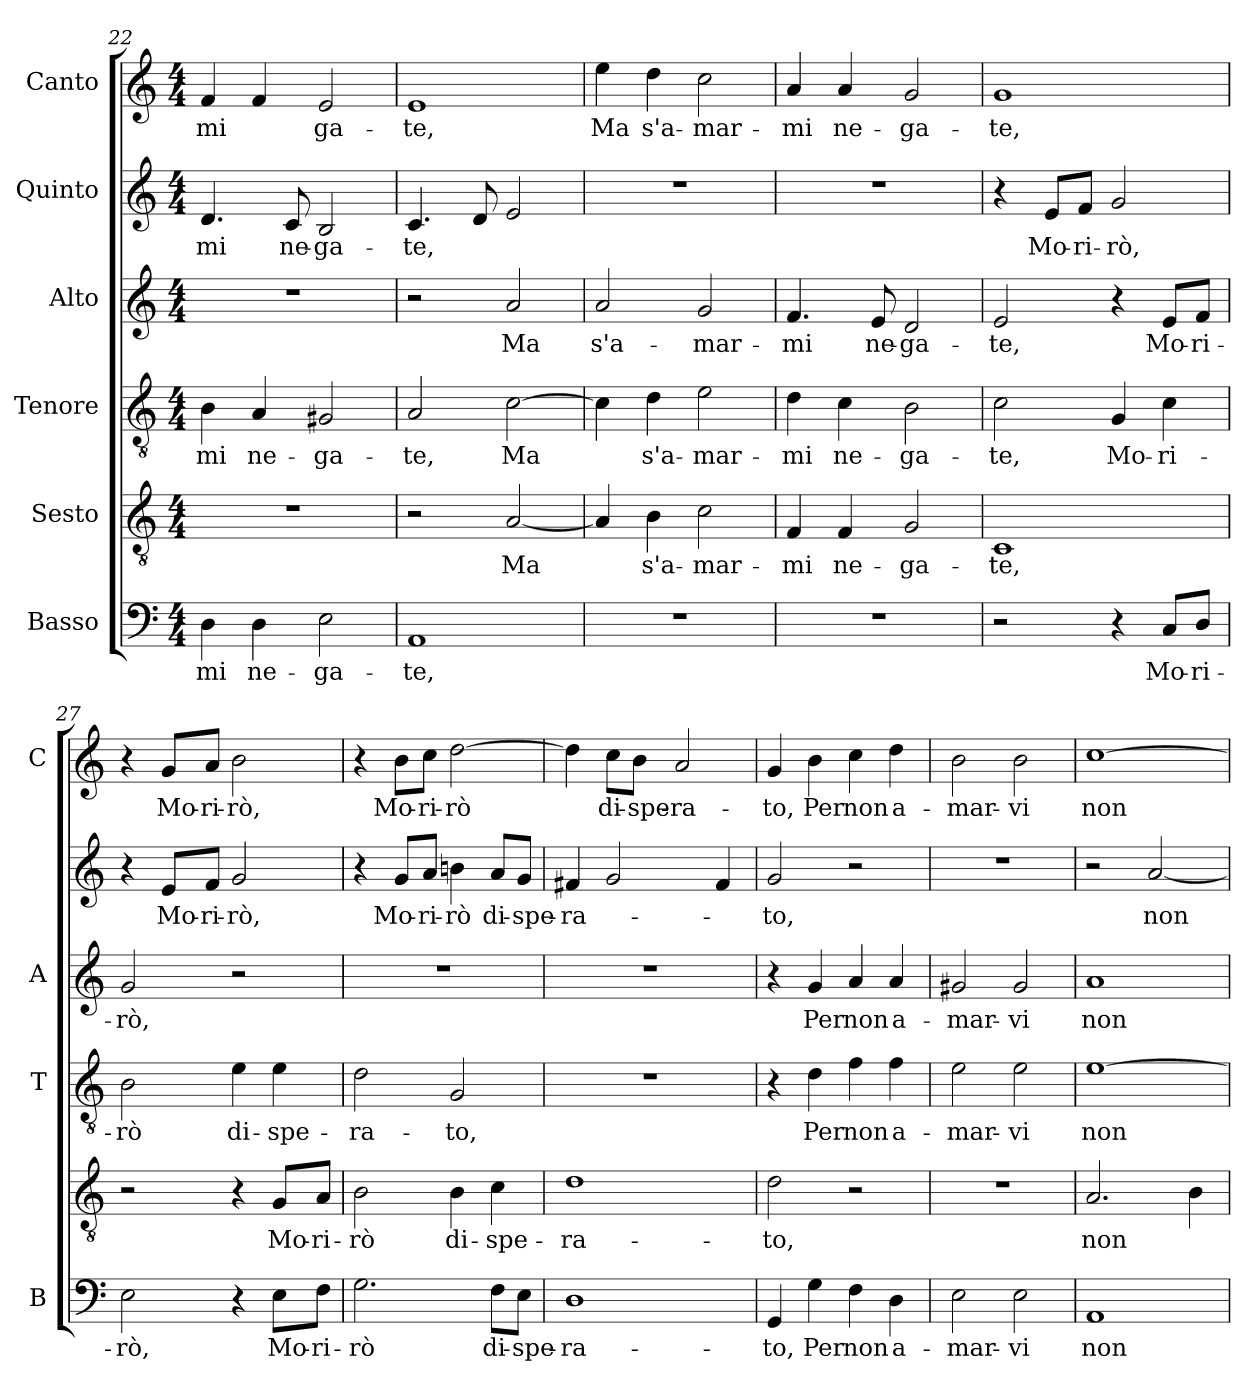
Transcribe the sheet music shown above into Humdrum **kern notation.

**kern	**text	**kern	**text	**kern	**text	**kern	**text	**kern	**text	**kern	**text
*part6	*part6	*part5	*part5	*part4	*part4	*part3	*part3	*part2	*part2	*part1	*part1
*staff6	*staff6	*staff5	*staff5	*staff4	*staff4	*staff3	*staff3	*staff2	*staff2	*staff1	*staff1
*I"Basso	*	*I"Sesto	*	*I"Tenore	*	*I"Alto	*	*I"Quinto	*	*I"Canto	*
*I'B	*	*	*	*I'T	*	*I'A	*	*	*	*I'C	*
*clefF4	*	*clefGv2	*	*clefGv2	*	*clefG2	*	*clefG2	*	*clefG2	*
*k[]	*	*k[]	*	*k[]	*	*k[]	*	*k[]	*	*k[]	*
*C:	*	*C:	*	*C:	*	*C:	*	*C:	*	*C:	*
*M4/4	*	*M4/4	*	*M4/4	*	*M4/4	*	*M4/4	*	*M4/4	*
=22	=22	=22	=22	=22	=22	=22	=22	=22	=22	=22	=22
!	!LO:LY:b	!	!	!	!LO:LY:b	!	!	!	!LO:LY:b	!	!LO:LY:b
4D\	-mi	1r	.	4B\	-mi	1r	.	4.d/	-mi	4f/	-mi
!	!LO:LY:b	!	!	!	!LO:LY:b	!	!	!	!	!	!
4D\	ne-	.	.	4A/	ne-	.	.	.	.	4f/	.
!	!	!	!	!	!	!	!	!	!LO:LY:b	!	!
.	.	.	.	.	.	.	.	8c/	ne-	.	.
!	!LO:LY:b	!	!	!	!LO:LY:b	!	!	!	!LO:LY:b	!	!LO:LY:b
2E\	-ga-	.	.	2G#X/	-ga-	.	.	2B/	-ga-	2e/	ga-
=23	=23	=23	=23	=23	=23	=23	=23	=23	=23	=23	=23
!	!LO:LY:b	!	!	!	!LO:LY:b	!	!	!	!LO:LY:b	!	!LO:LY:b
1AA	-te,	2r	.	2A/	-te,	2r	.	4.c/	-te,	1e	-te,
.	.	.	.	.	.	.	.	8d/	.	.	.
!	!	!	!LO:LY:b	!	!LO:LY:b	!	!LO:LY:b	!	!	!	!
.	.	[2A/	Ma	[2c\	Ma	2a/	Ma	2e/	.	.	.
=24	=24	=24	=24	=24	=24	=24	=24	=24	=24	=24	=24
!	!	!	!	!	!	!	!LO:LY:b	!	!	!	!LO:LY:b
1r	.	4A/]	.	4c\]	.	2a/	s'a-	1r	.	4ee\	Ma
!	!	!	!LO:LY:b	!	!LO:LY:b	!	!	!	!	!	!LO:LY:b
.	.	4B\	s'a-	4d\	s'a-	.	.	.	.	4dd\	s'a-
!	!	!	!LO:LY:b	!	!LO:LY:b	!	!LO:LY:b	!	!	!	!LO:LY:b
.	.	2c\	-mar-	2e\	-mar-	2g/	-mar-	.	.	2cc\	-mar-
=25	=25	=25	=25	=25	=25	=25	=25	=25	=25	=25	=25
!	!	!	!LO:LY:b	!	!LO:LY:b	!	!LO:LY:b	!	!	!	!LO:LY:b
1r	.	4F/	-mi	4d\	-mi	4.f/	-mi	1r	.	4a/	-mi
!	!	!	!LO:LY:b	!	!LO:LY:b	!	!	!	!	!	!LO:LY:b
.	.	4F/	ne-	4c\	ne-	.	.	.	.	4a/	ne-
!	!	!	!	!	!	!	!LO:LY:b	!	!	!	!
.	.	.	.	.	.	8e/	ne-	.	.	.	.
!	!	!	!LO:LY:b	!	!LO:LY:b	!	!LO:LY:b	!	!	!	!LO:LY:b
.	.	2G/	-ga-	2B\	-ga-	2d/	-ga-	.	.	2g/	-ga-
=26	=26	=26	=26	=26	=26	=26	=26	=26	=26	=26	=26
!	!	!	!LO:LY:b	!	!LO:LY:b	!	!LO:LY:b	!	!	!	!LO:LY:b
2r	.	1C	-te,	2c\	-te,	2e/	-te,	4r	.	1g	-te,
!	!	!	!	!	!	!	!	!	!LO:LY:b	!	!
.	.	.	.	.	.	.	.	8e/L	Mo-	.	.
!	!	!	!	!	!	!	!	!	!LO:LY:b	!	!
.	.	.	.	.	.	.	.	8f/J	-ri-	.	.
!	!	!	!	!	!LO:LY:b	!	!	!	!LO:LY:b	!	!
4r	.	.	.	4G/	Mo-	4r	.	2g/	-rò,	.	.
!	!LO:LY:b	!	!	!	!LO:LY:b	!	!LO:LY:b	!	!	!	!
8C/L	Mo-	.	.	4c\	-ri-	8e/L	Mo-	.	.	.	.
!	!LO:LY:b	!	!	!	!	!	!LO:LY:b	!	!	!	!
8D/J	-ri-	.	.	.	.	8f/J	-ri-	.	.	.	.
!!LO:PB:g=z
=27	=27	=27	=27	=27	=27	=27	=27	=27	=27	=27	=27
!	!LO:LY:b	!	!	!	!LO:LY:b	!	!LO:LY:b	!	!	!	!
2E\	-rò,	2r	.	2B\	-rò	2g/	-rò,	4r	.	4r	.
!	!	!	!	!	!	!	!	!	!LO:LY:b	!	!LO:LY:b
.	.	.	.	.	.	.	.	8e/L	Mo-	8g/L	Mo-
!	!	!	!	!	!	!	!	!	!LO:LY:b	!	!LO:LY:b
.	.	.	.	.	.	.	.	8f/J	-ri-	8a/J	-ri-
!	!	!	!	!	!LO:LY:b	!	!	!	!LO:LY:b	!	!LO:LY:b
4r	.	4r	.	4e\	di-	2r	.	2g/	-rò,	2b\	-rò,
!	!LO:LY:b	!	!LO:LY:b	!	!LO:LY:b	!	!	!	!	!	!
8E\L	Mo-	8G/L	Mo-	4e\	-spe-	.	.	.	.	.	.
!	!LO:LY:b	!	!LO:LY:b	!	!	!	!	!	!	!	!
8F\J	-ri-	8A/J	-ri-	.	.	.	.	.	.	.	.
=28	=28	=28	=28	=28	=28	=28	=28	=28	=28	=28	=28
!	!LO:LY:b	!	!LO:LY:b	!	!LO:LY:b	!	!	!	!	!	!
2.G\	-rò	2B\	-rò	2d\	-ra-	1r	.	4r	.	4r	.
!	!	!	!	!	!	!	!	!	!LO:LY:b	!	!LO:LY:b
.	.	.	.	.	.	.	.	8g/L	Mo-	8b\L	Mo-
!	!	!	!	!	!	!	!	!	!LO:LY:b	!	!LO:LY:b
.	.	.	.	.	.	.	.	8a/J	-ri-	8cc\J	-ri-
!	!	!	!LO:LY:b	!	!LO:LY:b	!	!	!	!LO:LY:b	!	!LO:LY:b
.	.	4B\	di-	2G/	-to,	.	.	4bni\	-rò	[2dd\	-rò
!	!LO:LY:b	!	!LO:LY:b	!	!	!	!	!	!LO:LY:b	!	!
8F\L	di-	4c\	-spe-	.	.	.	.	8a/L	di-	.	.
!	!LO:LY:b	!	!	!	!	!	!	!	!LO:LY:b	!	!
8E\J	-spe-	.	.	.	.	.	.	8g/J	-spe-	.	.
=29	=29	=29	=29	=29	=29	=29	=29	=29	=29	=29	=29
!	!LO:LY:b	!	!LO:LY:b	!	!	!	!	!	!LO:LY:b	!	!
1D	-ra-	1d	-ra-	1r	.	1r	.	4f#X/	-ra-	4dd\]	.
!	!	!	!	!	!	!	!	!	!	!	!LO:LY:b
.	.	.	.	.	.	.	.	2g/	.	8cc\L	di-
!	!	!	!	!	!	!	!	!	!	!	!LO:LY:b
.	.	.	.	.	.	.	.	.	.	8b\J	-spe-
!	!	!	!	!	!	!	!	!	!	!	!LO:LY:b
.	.	.	.	.	.	.	.	.	.	2a/	-ra-
.	.	.	.	.	.	.	.	4f#/	.	.	.
=30	=30	=30	=30	=30	=30	=30	=30	=30	=30	=30	=30
!	!LO:LY:b	!	!LO:LY:b	!	!	!	!	!	!LO:LY:b	!	!LO:LY:b
4GG/	-to,	2d\	-to,	4r	.	4r	.	2g/	-to,	4g/	-to,
!	!LO:LY:b	!	!	!	!LO:LY:b	!	!LO:LY:b	!	!	!	!LO:LY:b
4G\	Per	.	.	4d\	Per	4g/	Per	.	.	4b\	Per
!	!LO:LY:b	!	!	!	!LO:LY:b	!	!LO:LY:b	!	!	!	!LO:LY:b
4F\	non	2r	.	4f\	non	4a/	non	2r	.	4cc\	non
!	!LO:LY:b	!	!	!	!LO:LY:b	!	!LO:LY:b	!	!	!	!LO:LY:b
4D\	a-	.	.	4f\	a-	4a/	a-	.	.	4dd\	a-
=31	=31	=31	=31	=31	=31	=31	=31	=31	=31	=31	=31
!	!LO:LY:b	!	!	!	!LO:LY:b	!	!LO:LY:b	!	!	!	!LO:LY:b
2E\	-mar-	1r	.	2e\	-mar-	2g#X/	-mar-	1r	.	2b\	-mar-
!	!LO:LY:b	!	!	!	!LO:LY:b	!	!LO:LY:b	!	!	!	!LO:LY:b
2E\	-vi	.	.	2e\	-vi	2g#/	-vi	.	.	2b\	-vi
=32	=32	=32	=32	=32	=32	=32	=32	=32	=32	=32	=32
!	!LO:LY:b	!	!LO:LY:b	!	!LO:LY:b	!	!LO:LY:b	!	!	!	!LO:LY:b
1AA	non	2.A/	non	[1e	non	1a	non	2r	.	[1cc	non
!	!	!	!	!	!	!	!	!	!LO:LY:b	!	!
.	.	.	.	.	.	.	.	[2a/	non	.	.
.	.	4B\	.	.	.	.	.	.	.	.	.
=	=	=	=	=	=	=	=	=	=	=	=
*-	*-	*-	*-	*-	*-	*-	*-	*-	*-	*-	*-
